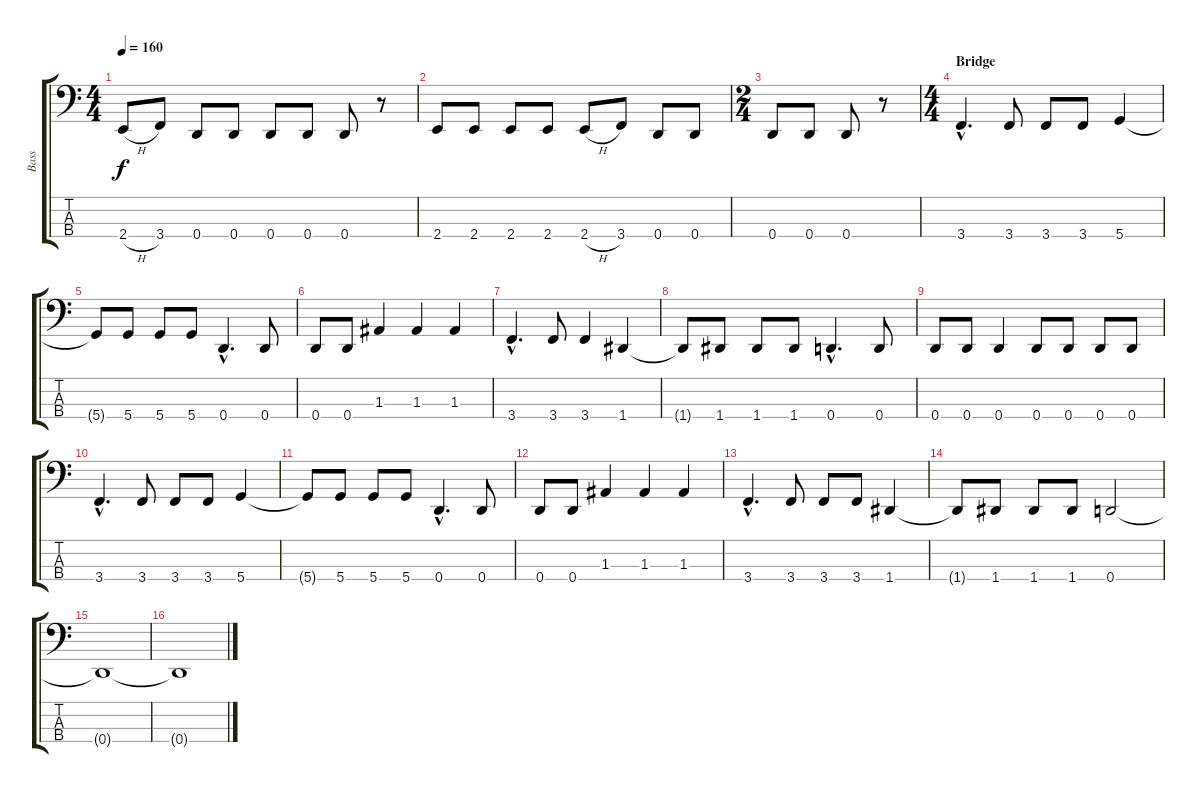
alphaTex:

\track ("Bass" "Bass") {instrument electricbasspick}
\staff {score tabs}
\tuning (G2 D2 A1 D1) {hide}
\ts (4 4)
\tempo 160
\clef f4
\ks c
2.4{h}.8{dy f} 3.4.8 0.4.8 0.4.8 0.4.8 0.4.8 0.4.8 r.8 |
2.4.8 2.4.8 2.4.8 2.4.8 2.4{h}.8 3.4.8 0.4.8 0.4.8 |
\ts (2 4)
0.4.8 0.4.8 0.4.8 r.8 |
\ts (4 4)
\section ("" "Bridge")
3.4{hac}.4{d} 3.4.8 3.4.8 3.4.8 5.4.4 |
5.4{t}.8 5.4.8 5.4.8 5.4.8 0.4{hac}.4{d} 0.4.8 |
0.4.8 0.4.8 1.3.4 1.3.4 1.3.4 |
3.4{hac}.4{d} 3.4.8 3.4.4 1.4.4 |
1.4{t}.8 1.4.8 1.4.8 1.4.8 0.4{hac}.4{d} 0.4.8 |
0.4.8 0.4.8 0.4.4 0.4.8 0.4.8 0.4.8 0.4.8 |
3.4{hac}.4{d} 3.4.8 3.4.8 3.4.8 5.4.4 |
5.4{t}.8 5.4.8 5.4.8 5.4.8 0.4{hac}.4{d} 0.4.8 |
0.4.8 0.4.8 1.3.4 1.3.4 1.3.4 |
3.4{hac}.4{d} 3.4.8 3.4.8 3.4.8 1.4.4 |
1.4{t}.8 1.4.8 1.4.8 1.4.8 0.4.2 |
0.4{t}.1 |
0.4{t}.1
